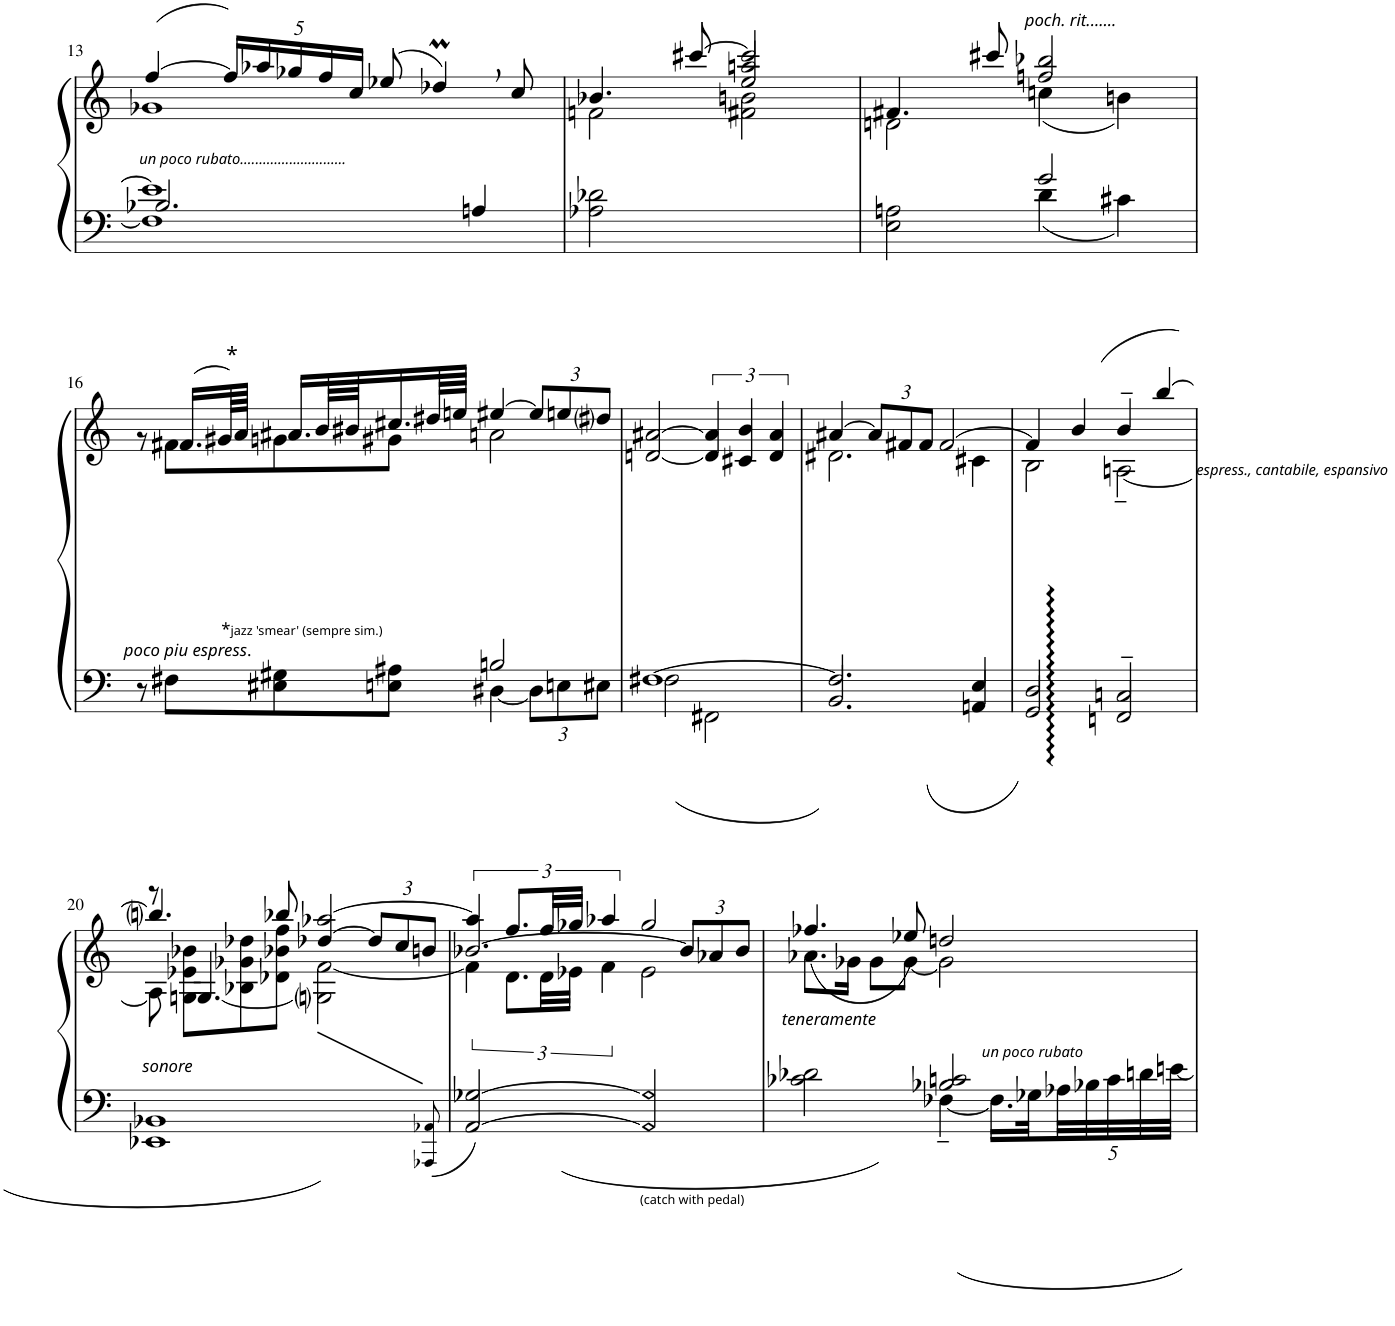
**kern	**kern
*part1	*part1
*staff2	*staff1
*I"Piano	*
*I'Pno.	*
!!LO:PB:g=z
*clefF4	*clefG2
*k[]	*k[]
*M4/4	*M4/4
=13	=13
*^	*^
*	*^	*	*
*	*	*^	*	*
!	!	!	!	!LO:TX:b:i:t=un poco rubato............................	!
1ryy	1e-]	2.B-X;</	1F]	([4ff/	1g-X
*	*	*	*	*Xbrackettup	*
.	.	.	.	20ff/LL])	.
.	.	.	.	20aa-X/	.
.	.	.	.	20gg-X/	.
.	.	.	.	20ff/	.
.	.	.	.	20cc/JJ	.
.	.	.	.	(8ee-X/	.
.	.	.	.	4dd-XM,/)	.
.	.	4An/	.	.	.
.	.	.	.	8cc/	.
*	*v	*v	*v	*	*
=14	=14	=14	=14
*	*	*	*^
1ryy	2A-X\ 2d-X\	4.b-X/	2fn\	2ryy
.	.	[8ccc#X/	.	.
.	2ryy	2ccc#/]	2f#X\ 2bn\	2ee/ 2aan/
*	*	*	*v	*v
=15	=15	=15	=15
2E\ 2An\	2ryy	4.f#X/	2dn\
!	!	!LO:TX:a:i:t=poch. rit.......	!
.	.	8ccc#X/	.
2g/	4d\	2ffn/;< 2bb-X/;<	(4ccn\
.	4c#X\	.	4bn\)
!!LO:LB:g=z	!!
=16	=16	=16	=16
*	*^	*	*
8r	2ryy	2ryy	8ryy	8r
!	!	!	!LO:TX:b:i:t=poco piu espress	!
!	!	!	!LO:TX:b:t=.	!
8F#X\L	.	.	(16.f#X/LL	8f#\L
!	!	!	!LO:TX:b:t=*	!
!	!	!	!LO:TX:b:t=jazz 'smear' (sempre sim.)	!
!	!	!	!LO:TX:a:t=*	!
.	.	.	64g#X/LL)	.
.	.	.	64a/JJJJ	.
8E#X\ 8G#X\	.	.	16.a#X/LL	8gn\
.	.	.	64b/LL	.
.	.	.	64b#X/JJ	.
8En\ 8A#X\J	.	.	16.cc#X/	8g#X\J
.	.	.	64dd#X/LL	.
.	.	.	64een/JJJJ	.
2ryy	2Bn/	[4D#X\	[4ee#X/	2an\
*	*	*Xbrackettup	*	*
.	.	12D#\L]	12ee#/L]	.
.	.	12En\	12een/	.
.	.	12E#X\J	12dd#i/J	.
*	*	*	*v	*v
=17	=17	=17	=17
2ryy	[1F#X	2F#\	[2dn/ [2a#X/
*	*	*	*brackettup
2ryy	.	2FF#X\	6d/] 6a#/]
.	.	.	6c#X/ 6b/
.	.	.	6d/ 6a#/
=18	=18	=18	=18
*	*	*	*^
1ryy	2.F#/]	2.BB/	[4a#X/	2.d#X\
*	*	*	*Xbrackettup	*
.	.	.	12a#/L]	.
.	.	.	12f#X/	.
.	.	.	12f#/J	.
.	.	.	[2f#/	.
.	4E/	4AAn/	.	4c#X\
=19	=19	=19	=19	=19
1ryy	2D/	2GG/	4f#/]	2B\
.	.	.	(4b/	.
!	!LO:TX:a:i:t=espress., cantabile, espansivo	!	!	!
.	2Cn~/	2FFn/	4b~/	[2An~\
.	.	.	[4bb/)	.
*	*v	*v	*	*
!!LO:LB:g=z
=20	=20	=20	=20
*	*	*	*^
!LO:TX:a:i:t=sonore	!	!	!	!
1ryy	1EE-X 1BB-X	8r	4.bbni/]	8A\]
.	.	[8Gn\ 8e-X\ 8b-X\L	.	4.G/
.	.	8B-X\ 8g-X\ 8dd-X\	.	.
.	.	8d-X\ 8b-X\ 8ff\J	8bb-X/	.
.	.	[4dd-X/	[2aa-X/	2Gni\] [2f\
.	.	12dd-/L]	.	.
.	.	12cc/	.	.
.	.	12bn/J	.	.
.	8qAAA-X/ 8qAA-X/	.	.	.
=21	=21	=21	=21	=21
*	*	*	*brackettup	*
1ryy	[2AA-X/ [2G-X/	[2.b-X/	6f\]	6aa-/]
.	.	.	12.d\L	12.ff/L
.	.	.	48d\LL	48ff/LL
.	.	.	48e-X\JJJ	48gg-X/JJJ
.	.	.	6f\	6aa-X/
!	!LO:TX:b:t=(catch with pedal)	!	!	!
.	2AA-/] 2G-/]	.	2e-\	2gg-/
*	*	*Xbrackettup	*	*
.	.	12b-/L]	.	.
.	.	12a-X/	.	.
.	.	12b-/J	.	.
=22	=22	=22	=22	=22
!	!	!LO:TX:b:i:t=teneramente	!	!
2c-X\ 2d-X\	2ryy	8.a-X\L	(4.ff-X/	2.ryy
.	.	16g-X\Jk	.	.
.	.	8g-\L	.	.
.	.	[8g-\J	8ee-X/)	.
2B-X/ 2cn/	[4F-X~\	2g-\]	2ddn/	.
.	16.F-\LL]	.	.	4r;yy
.	32G-X\L	.	.	.
!	!LO:TX:a:i:t=un poco rubato	!	!	!
.	40A-X\	.	.	.
.	40B-X\	.	.	.
.	40c\	.	.	.
.	40dn\	.	.	.
.	[40en\JJJ	.	.	.
*v	*v	*	*	*
*	*v	*v	*v
=	=
*-	*-
